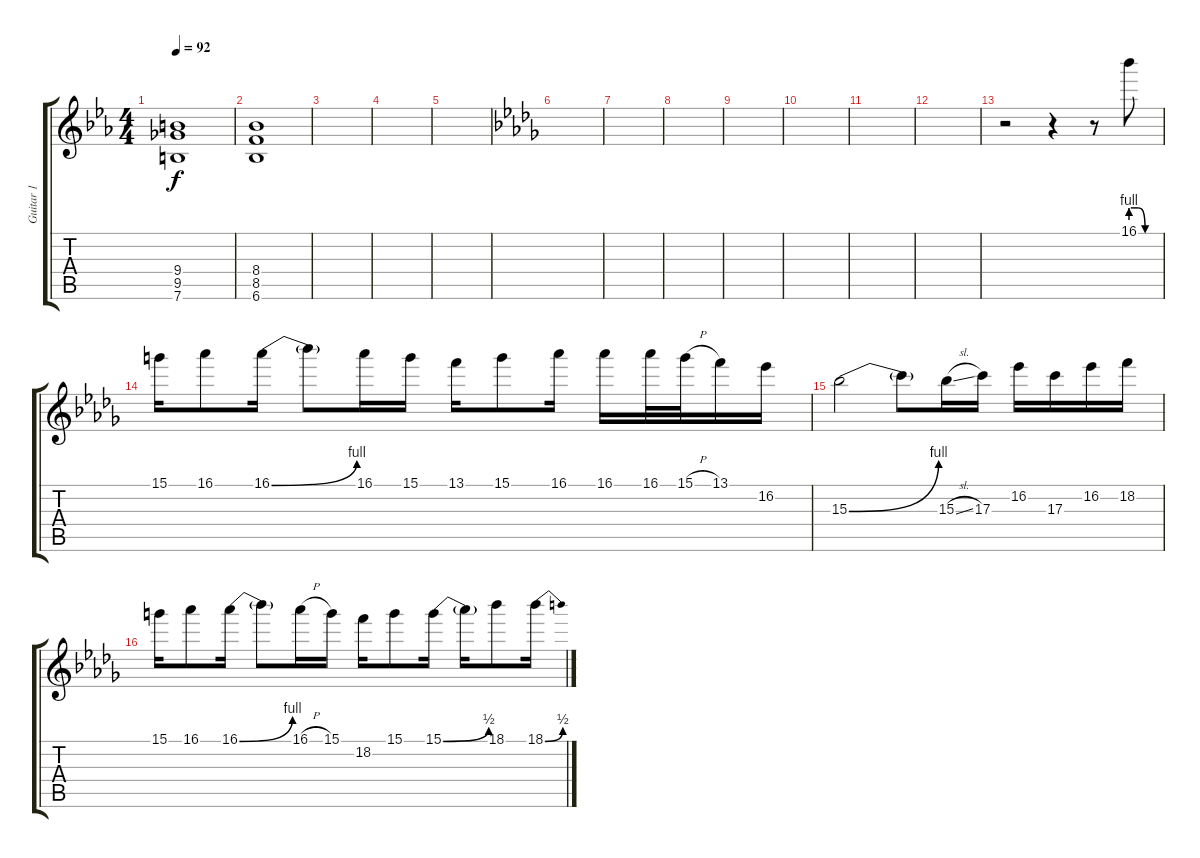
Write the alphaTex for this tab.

\track ("Guitar 1" "Guitar 1") {instrument overdrivenguitar}
\staff {score tabs}
\tuning (E4 B3 G3 D3 A2 E2) {hide}
\ts (4 4)
\tempo 92
\clef g2
\ks eb
(9.4 9.5 7.6).1{dy f} |
(8.4 8.5 6.6).1 |
|
|
|
\ks db
|
|
|
|
|
|
|
r.2 r.4 r.8 16.1{be (custom 0 4 15 4 30 0 60 0)}.8 |
15.1.16 16.1.8 16.1{be (bend 0 0 60 4)}.16 16.1{t}.8 16.1.16 15.1.16 13.1.16 15.1.8 16.1.16 16.1.16 16.1.32 15.1{h}.32 13.1.16 16.2.16 |
15.3{be (bend 0 0 60 4)}.2 15.3{t}.8 15.3{sl}.16 17.3.16 16.2.16 17.3.16 16.2.16 18.2.16 |
15.1.16 16.1.8 16.1{be (bend 0 0 60 4)}.16 16.1{t}.8 16.1{h}.16 15.1.16 18.2.16 15.1.8 15.1{be (bend 0 0 60 2)}.16 15.1{t}.16 18.1.8 18.1{be (bend 0 0 60 2)}.16
